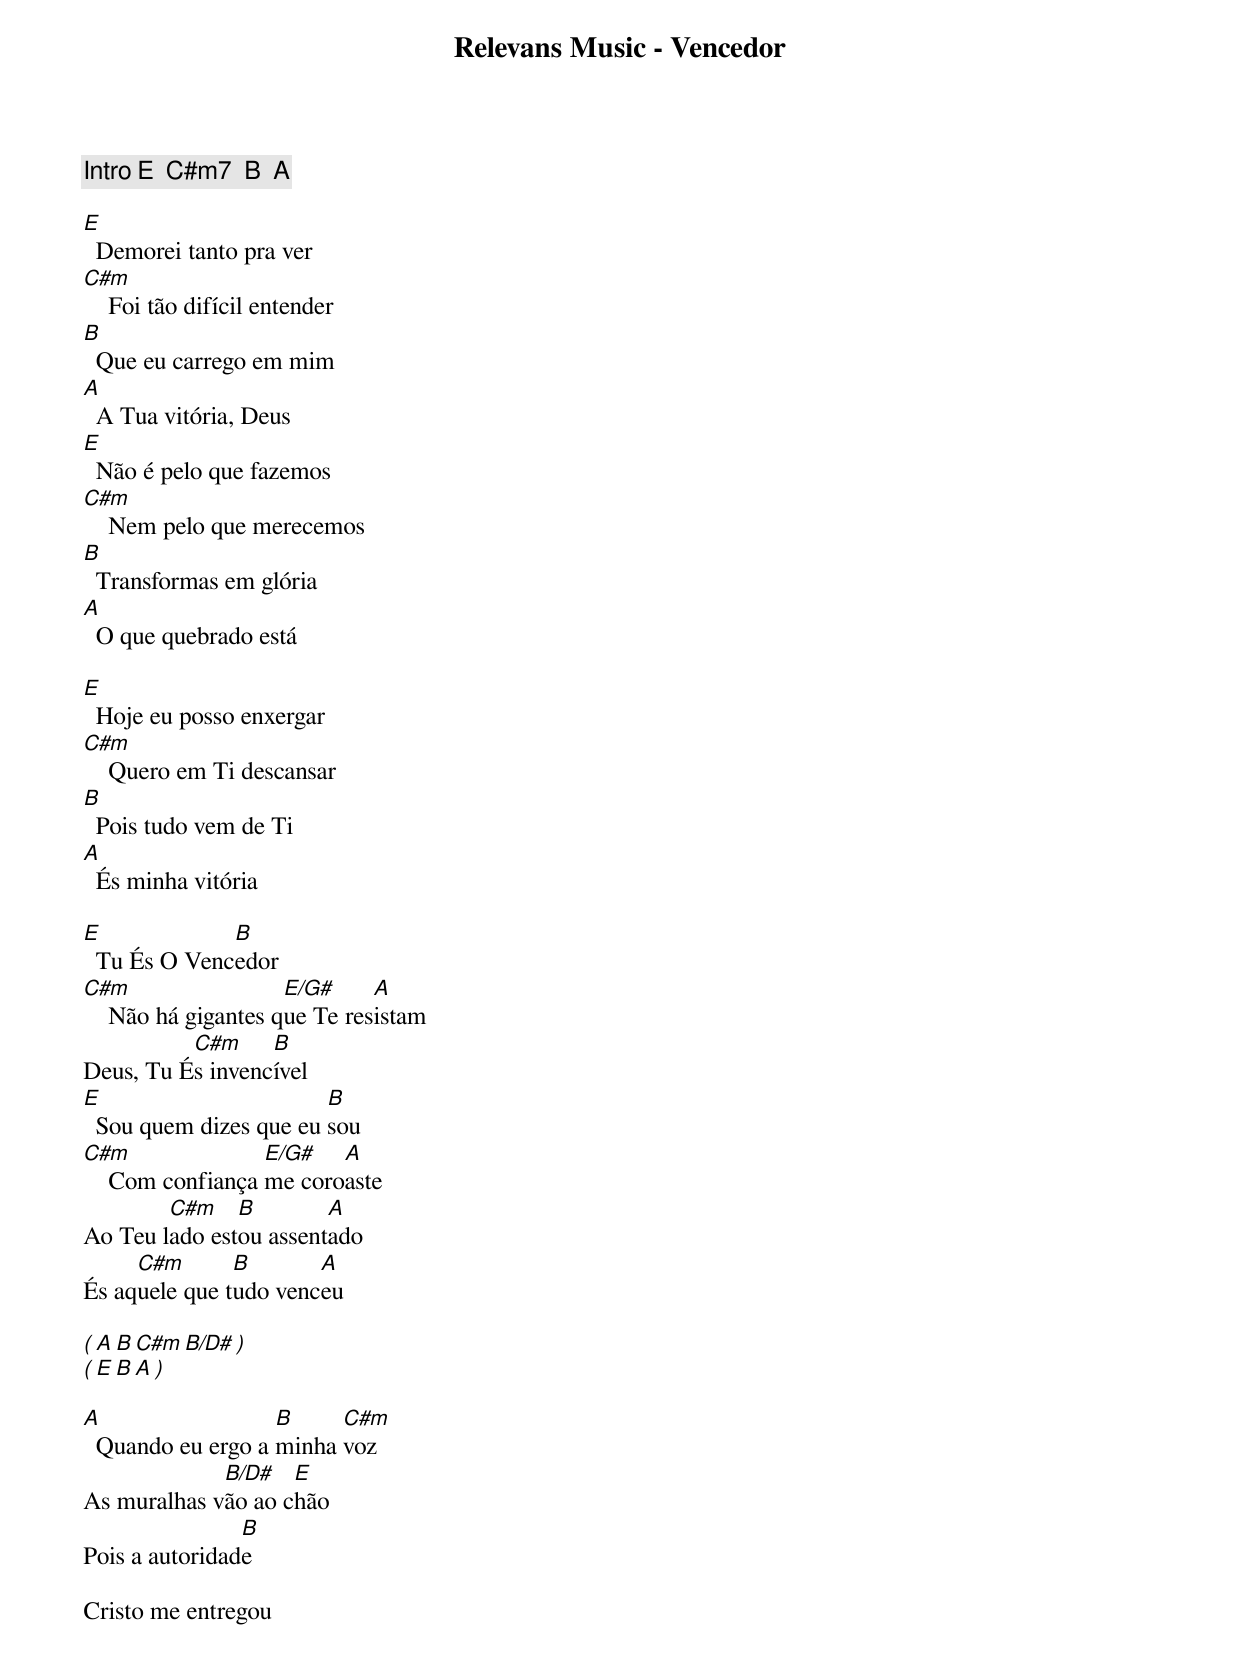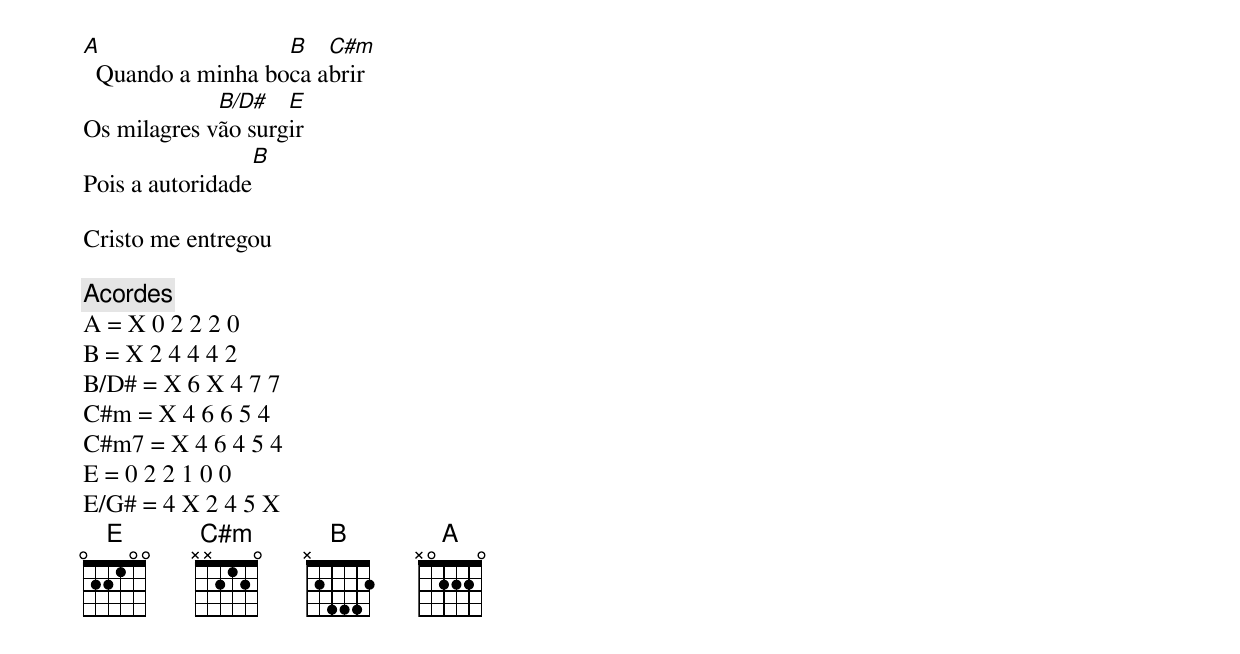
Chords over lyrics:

Relevans Music - Vencedor

[Intro] E  C#m7  B  A

E
  Demorei tanto pra ver
C#m
    Foi tão difícil entender
B
  Que eu carrego em mim
A
  A Tua vitória, Deus
E
  Não é pelo que fazemos
C#m
    Nem pelo que merecemos
B
  Transformas em glória
A
  O que quebrado está

E
  Hoje eu posso enxergar
C#m
    Quero em Ti descansar
B
  Pois tudo vem de Ti
A
  És minha vitória

E             B
  Tu És O Vencedor
C#m                  E/G#     A
    Não há gigantes que Te resistam
          C#m     B
Deus, Tu És invencível
E                       B
  Sou quem dizes que eu sou
C#m               E/G#   A
    Com confiança me coroaste
        C#m    B        A
Ao Teu lado estou assentado
     C#m       B       A
És aquele que tudo venceu

( A  B  C#m  B/D# )
( E  B  A )

A                  B     C#m
  Quando eu ergo a minha voz
             B/D#   E
As muralhas vão ao chão
                B
Pois a autoridade

Cristo me entregou
A                  B   C#m
  Quando a minha boca abrir
             B/D#   E
Os milagres vão surgir
                  B
Pois a autoridade

Cristo me entregou

[Acordes]
A = X 0 2 2 2 0
B = X 2 4 4 4 2
B/D# = X 6 X 4 7 7
C#m = X 4 6 6 5 4
C#m7 = X 4 6 4 5 4
E = 0 2 2 1 0 0
E/G# = 4 X 2 4 5 X
